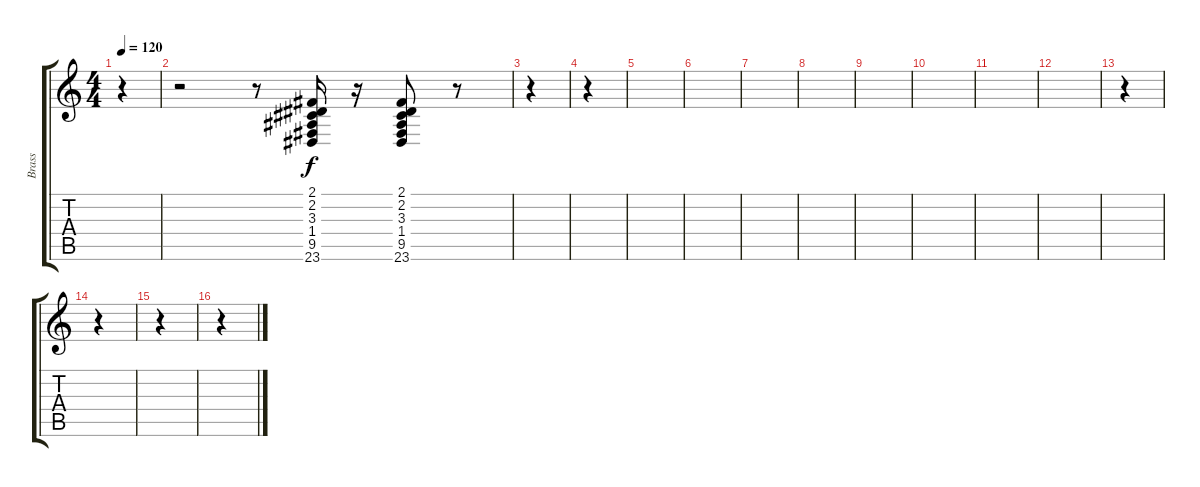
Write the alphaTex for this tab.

\track ("Brass" "Brass") {instrument trumpet}
\staff {score tabs}
\tuning (E4 B3 G3 D3 A2 E2) {hide}
\ts (4 4)
\tempo 120
\clef g2
\ks c
r.4{dy f} |
r.2 r.8 (2.1 2.2 3.3 1.4 9.5 23.6).16 r.16 (2.1 2.2 3.3 1.4 9.5 23.6).8 r.8 |
r.4 |
r.4 |
|
|
|
|
|
|
|
|
r.4 |
r.4 |
r.4 |
r.4
